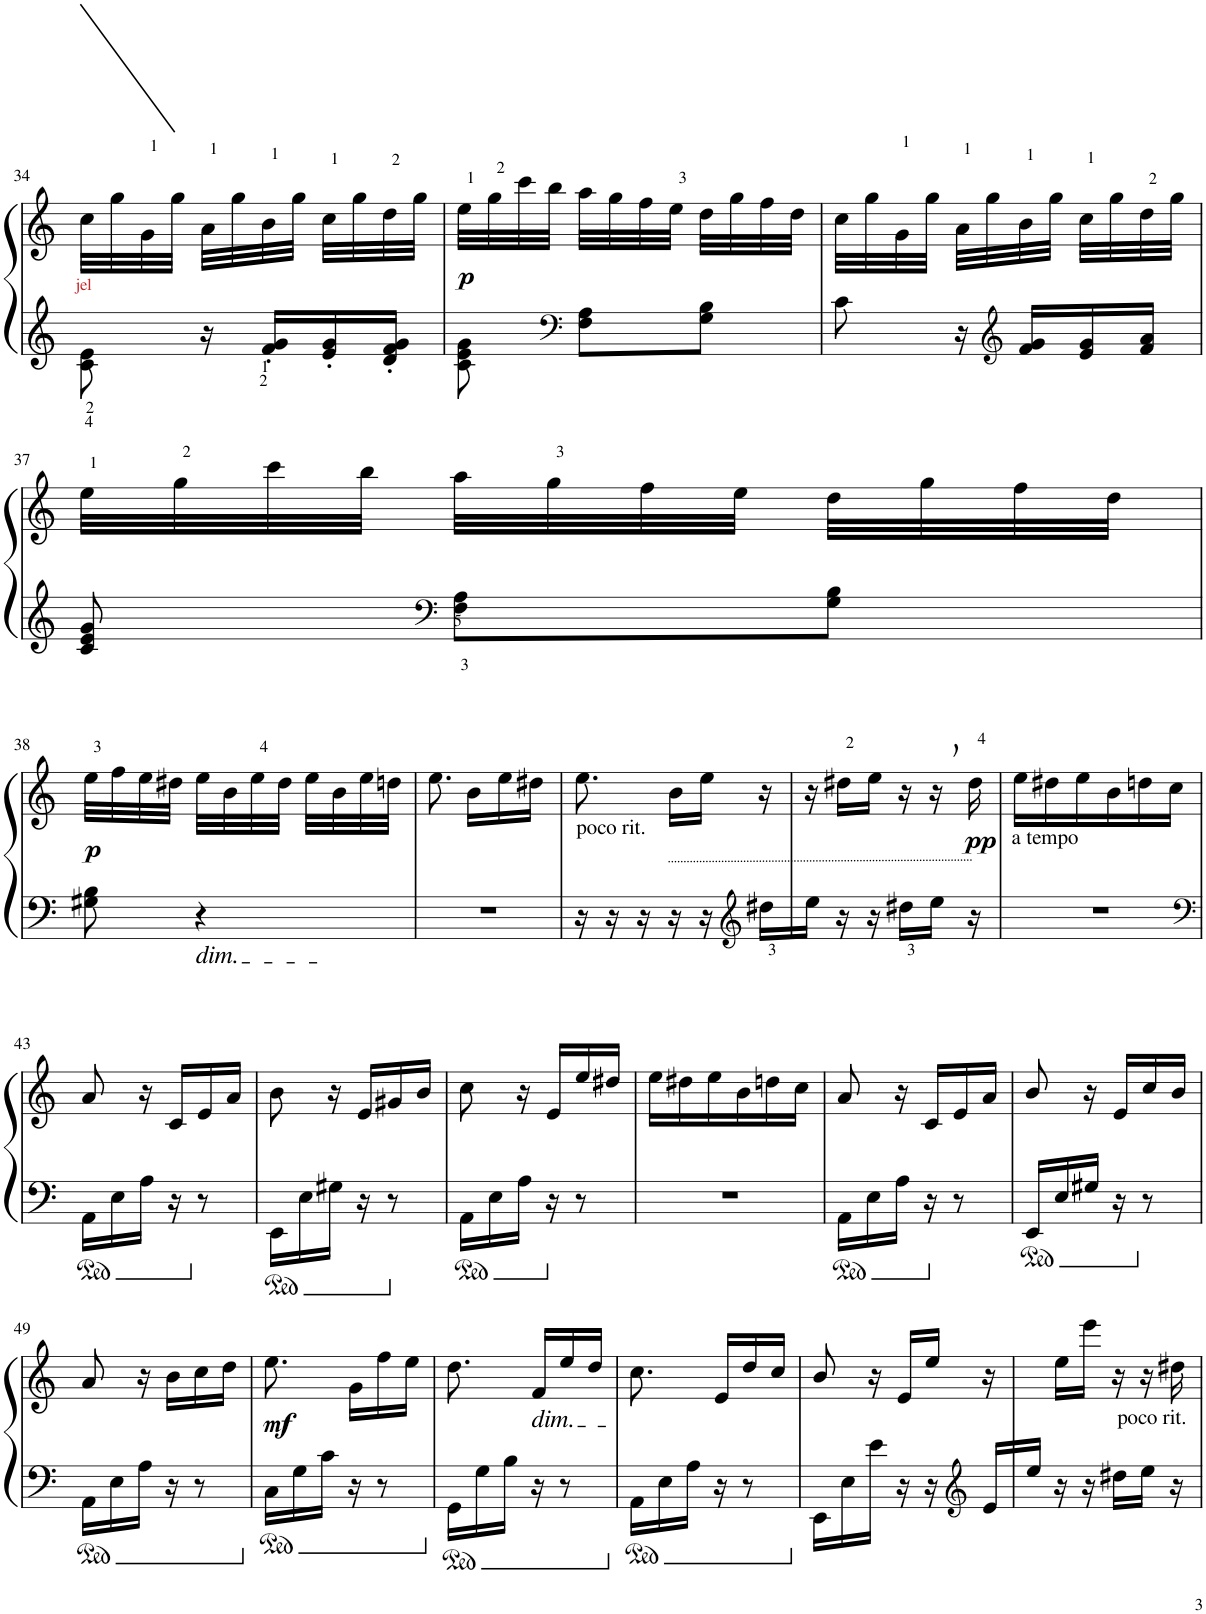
**kern	**kern	**dynam
*part1	*part1	*part1
*staff2	*staff1	*staff1/2
*I"Piano	*	*
*I'Pno	*	*
!!LO:PB:g=z
*clefG2	*clefG2	*
*k[]	*k[]	*
*M3/8	*M3/8	*
=34	=34	=34
!	!LO:TX:b:color=#C52525:t=jel	!
8c\<< 8e\<<	32cc\LLL	.
.	32gg\	.
.	32g\	.
.	32gg\JJJ	.
16r	32a\LLL	.
.	32gg\	.
16f/' 16g/'LL	32b\	.
.	32gg\JJJ	.
16e/' 16g/'	32cc\LLL	.
.	32gg\	.
16d/' 16f/' 16g/'JJ	32dd\	.
.	32gg\JJJ	.
=35	=35	=35
!	!	!LO:DY:b
8c\ 8e\ 8g\	32ee\LLL	p
.	32gg\	.
.	32ccc\	.
.	32bb\JJJ	.
*clefF4	*	*
8F\ 8A\L	32aa\LLL	.
.	32gg\	.
.	32ff\	.
.	32ee\JJJ	.
8G\ 8B\J	32dd\LLL	.
.	32gg\	.
.	32ff\	.
.	32dd\JJJ	.
=36	=36	=36
*^	*	*
8c\	16ryy	32cc\LLL	.
.	.	32gg\	.
.	16ryy	32g\	.
.	.	32gg\JJJ	.
16r	16ryy	32a\LLL	.
.	.	32gg\	.
*clefG2	*	*	*
16ryy	16f/ 16g/LL	32b\	.
.	.	32gg\JJJ	.
16ryy	16e/ 16g/	32cc\LLL	.
.	.	32gg\	.
16ryy	16f/ 16a/JJ	32dd\	.
.	.	32gg\JJJ	.
!!LO:LB:g=z
=37	=37	=37	=37
8c/ 8e/ 8g/	8ryy	32ee\LLL	.
.	.	32gg\	.
.	.	32ccc\	.
.	.	32bb\JJJ	.
*clefF4	*	*	*
8ryy	8F\<< 8A\<<L	32aa\LLL	.
.	.	32gg\	.
.	.	32ff\	.
.	.	32ee\JJJ	.
8ryy	8G\ 8B\J	32dd\LLL	.
.	.	32gg\	.
.	.	32ff\	.
.	.	32dd\JJJ	.
*v	*v	*	*
!!LO:LB:g=z
=38	=38	=38
!	!	!LO:DY:b
8G#X\ 8B\	32ee\LLL	p
.	32ff\	.
.	32ee\	.
.	32dd#X\JJJ	.
!LO:TX:b:i:t=dim.	!	!
4r	32ee\LLL	.
.	32b\	.
.	32ee\	.
.	32dd#\JJJ	.
.	32ee\LLL	.
.	32b\	.
.	32ee\	.
.	32ddn\JJJ	.
=39	=39	=39
4.r	8.ee\	.
.	16b\LL	.
.	16ee\	.
.	16dd#X\JJ	.
=40	=40	=40
!	!LO:TX:b:t=poco rit.	!
16r	8.ee\	.
16r	.	.
16r	.	.
16r	16b\LL	.
16r	16ee\JJ	.
*clefG2	*	*
16dd#X\LL	16r	.
=41	=41	=41
16ee\JJ	16r	.
16r	16dd#X\LL	.
16r	16ee\JJ	.
16dd#X\LL	16r	.
16ee\JJ	16r	.
!	!	!LO:DY:b
16r	16dd#\	pp
=42	=42	=42
!	!LO:TX:b:t=a tempo	!
4.r	16ee\LL	.
.	16dd#X\	.
.	16ee\	.
.	16b\	.
.	16ddn\	.
.	16cc\JJ	.
!!LO:LB:g=z
=43	=43	=43
*clefF4	*	*
16AA\LL	8a/	.
16E\	.	.
16A\JJ	16r	.
16r	16c/LL	.
8r	16e/	.
.	16a/JJ	.
=44	=44	=44
16EE\LL	8b\	.
16E\	.	.
16G#X\JJ	16r	.
16r	16e/LL	.
8r	16g#X/	.
.	16b/JJ	.
=45	=45	=45
16AA\LL	8cc\	.
16E\	.	.
16A\JJ	16r	.
16r	16e/LL	.
8r	16ee/	.
.	16dd#X/JJ	.
=46	=46	=46
4.r	16ee\LL	.
.	16dd#X\	.
.	16ee\	.
.	16b\	.
.	16ddn\	.
.	16cc\JJ	.
=47	=47	=47
16AA\LL	8a/	.
16E\	.	.
16A\JJ	16r	.
16r	16c/LL	.
8r	16e/	.
.	16a/JJ	.
=48	=48	=48
16EE/LL	8b/	.
16E/	.	.
16G#X/JJ	16r	.
16r	16e/LL	.
8r	16cc/	.
.	16b/JJ	.
!!LO:LB:g=z
=49	=49	=49
16AA\LL	8a/	.
16E\	.	.
16A\JJ	16r	.
16r	16b\LL	.
8r	16cc\	.
.	16dd\JJ	.
=50	=50	=50
!	!	!LO:DY:b
16C\LL	8.ee\	mf
16G\	.	.
16c\JJ	.	.
16r	16g\LL	.
8r	16ff\	.
.	16ee\JJ	.
=51	=51	=51
16GG\LL	8.dd\	.
16G\	.	.
16B\JJ	.	.
!	!LO:TX:b:i:t=dim.	!
16r	16f/LL	.
8r	16ee/	.
.	16dd/JJ	.
=52	=52	=52
16AA\LL	8.cc\	.
16E\	.	.
16A\JJ	.	.
16r	16e/LL	.
8r	16dd/	.
.	16cc/JJ	.
=53	=53	=53
*^	*	*
16EE\LL	4ryy	8b/	.
16E\	.	.	.
16e\JJ	.	16r	.
16r	.	16e/LL	.
16r	16ryy	16ee/JJ	.
*clefG2	*	*	*
16ryy	16e/LL	16r	.
=54	=54	=54	=54
16ryy	16ee/JJ	16ryy	.
16r	16ryy	16ee\LL	.
16r	4ryy	16eee\JJ	.
!	!	!LO:TX:b:t=poco rit.	!
16dd#X\LL	.	16r	.
16ee\JJ	.	16r	.
16r	.	16dd#X\	.
*v	*v	*	*
=	=	=
*-	*-	*-
